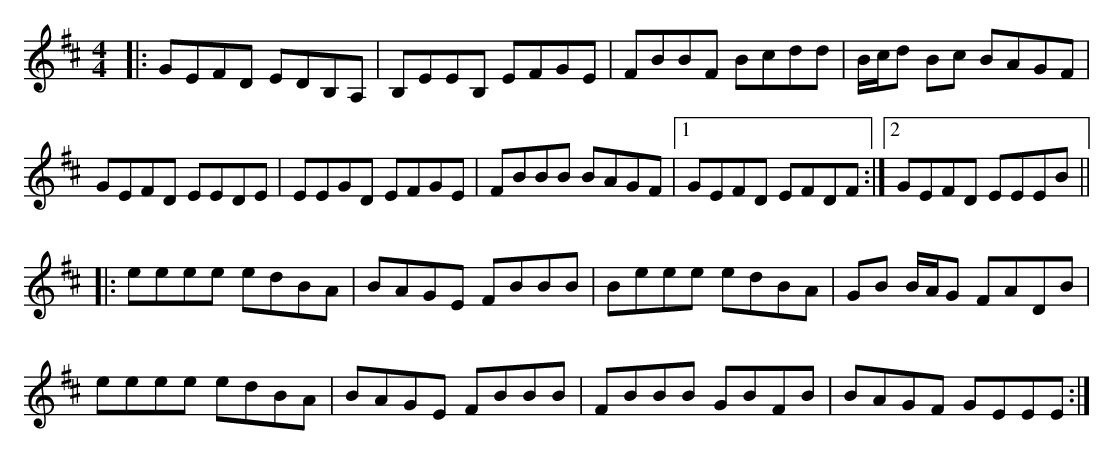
X:1
M:4/4
K:Edor
|:GEFD EDB,A,|B,EEB, EFGE|FBBF Bcdd|B/c/d Bc BAGF|
GEFD EEDE|EEGD EFGE|FBBB BAGF|1 GEFD EFDF:|2 GEFD EEEB||
|:eeee edBA|BAGE FBBB|Beee edBA|GB B/A/G FADB|
eeee edBA|BAGE FBBB|FBBB GBFB|BAGF GEEE:|
